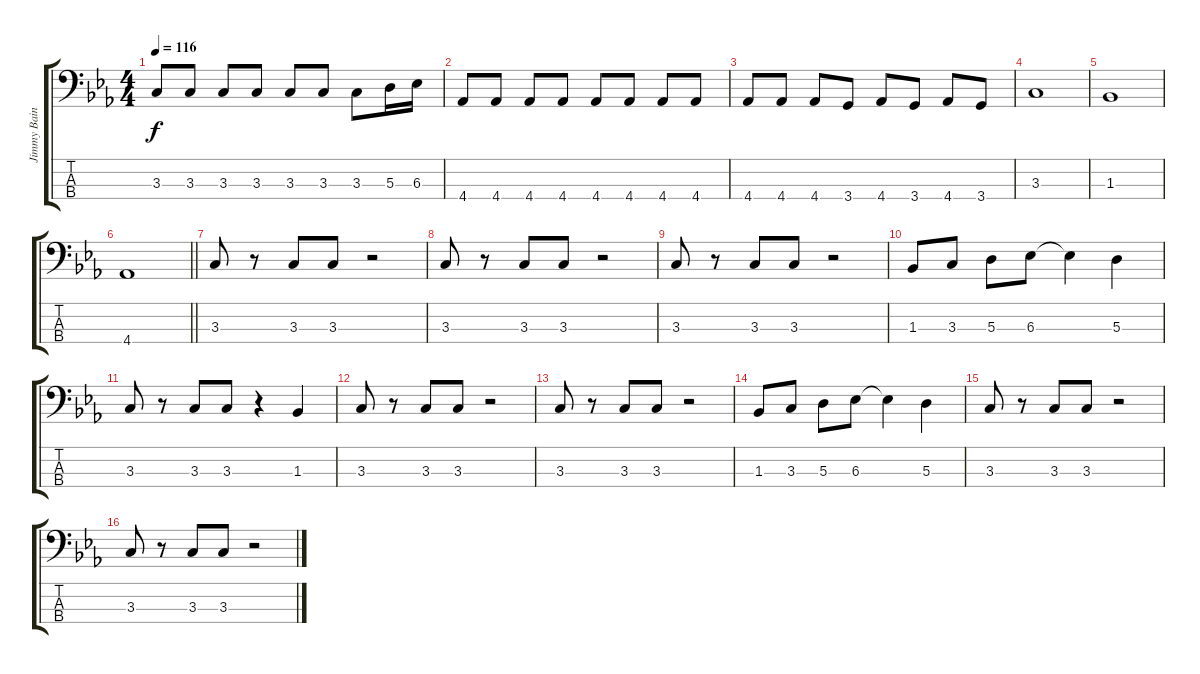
\track ("Jimmy Bain" "Jimmy Bain") {instrument electricbasspick}
\staff {score tabs}
\tuning (G2 D2 A1 E1) {hide}
\ts (4 4)
\tempo 116
\clef f4
\ks eb
3.3.8{dy f} 3.3.8 3.3.8 3.3.8 3.3.8 3.3.8 3.3.8 5.3.16 6.3.16 |
4.4.8 4.4.8 4.4.8 4.4.8 4.4.8 4.4.8 4.4.8 4.4.8 |
4.4.8 4.4.8 4.4.8 3.4.8 4.4.8 3.4.8 4.4.8 3.4.8 |
3.3.1 |
1.3.1 |
\barLineRight lightlight
4.4.1 |
3.3.8 r.8 3.3.8 3.3.8 r.2 |
3.3.8 r.8 3.3.8 3.3.8 r.2 |
3.3.8 r.8 3.3.8 3.3.8 r.2 |
1.3.8 3.3.8 5.3.8 6.3.8 6.3{t}.4 5.3.4 |
3.3.8 r.8 3.3.8 3.3.8 r.4 1.3.4 |
3.3.8 r.8 3.3.8 3.3.8 r.2 |
3.3.8 r.8 3.3.8 3.3.8 r.2 |
1.3.8 3.3.8 5.3.8 6.3.8 6.3{t}.4 5.3.4 |
3.3.8 r.8 3.3.8 3.3.8 r.2 |
3.3.8 r.8 3.3.8 3.3.8 r.2
